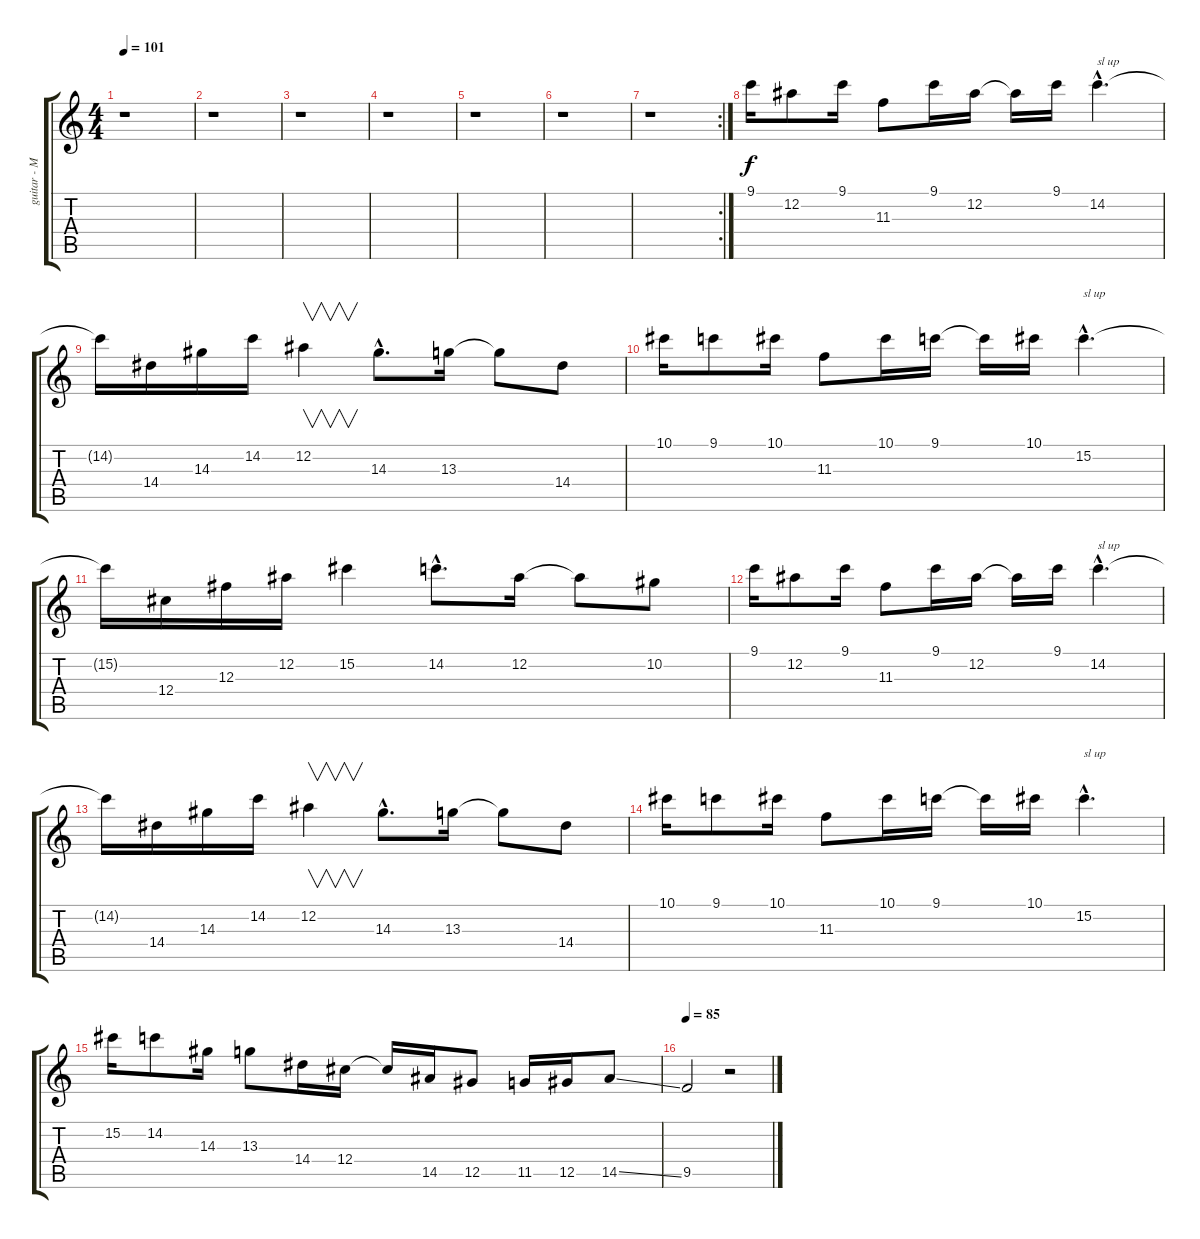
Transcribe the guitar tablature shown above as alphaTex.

\track ("guitar - Marty Friedman" "guitar - M") {instrument distortionguitar}
\staff {score tabs}
\tuning (Eb4 Bb3 Gb3 Db3 Ab2 Eb2) {hide}
\ts (4 4)
\tempo 101
\clef g2
\ks c
r.1{dy f} |
r.1 |
r.1 |
r.1 |
r.1 |
r.1 |
\rc 2
r.1 |
9.1.16 12.2.8 9.1.16 11.3.8 9.1.16 12.2.16 12.2{t}.16 9.1.16 14.2{hac}.4{d txt "sl up"} |
14.2{t}.16 14.4.16 14.3.16 14.2.16 12.2.4{v} 14.3{hac}.8{d} 13.3.16 13.3{t}.8 14.4.8 |
10.1.16 9.1.8 10.1.16 11.3.8 10.1.16 9.1.16 9.1{t}.16 10.1.16 15.2{hac}.4{d txt "sl up"} |
15.2{t}.16 12.4.16 12.3.16 12.2.16 15.2.4 14.2{hac}.8{d} 12.2.16 12.2{t}.8 10.2.8 |
9.1.16 12.2.8 9.1.16 11.3.8 9.1.16 12.2.16 12.2{t}.16 9.1.16 14.2{hac}.4{d txt "sl up"} |
14.2{t}.16 14.4.16 14.3.16 14.2.16 12.2.4{v} 14.3{hac}.8{d} 13.3.16 13.3{t}.8 14.4.8 |
10.1.16 9.1.8 10.1.16 11.3.8 10.1.16 9.1.16 9.1{t}.16 10.1.16 15.2{hac}.4{d txt "sl up"} |
15.2.16 14.2.8 14.3.16 13.3.8 14.4.16 12.4.16 12.4{t}.16 14.5.16 12.5.8 11.5.16 12.5.16 14.5{ss}.8 |
\tempo 85
9.5.2 r.2
